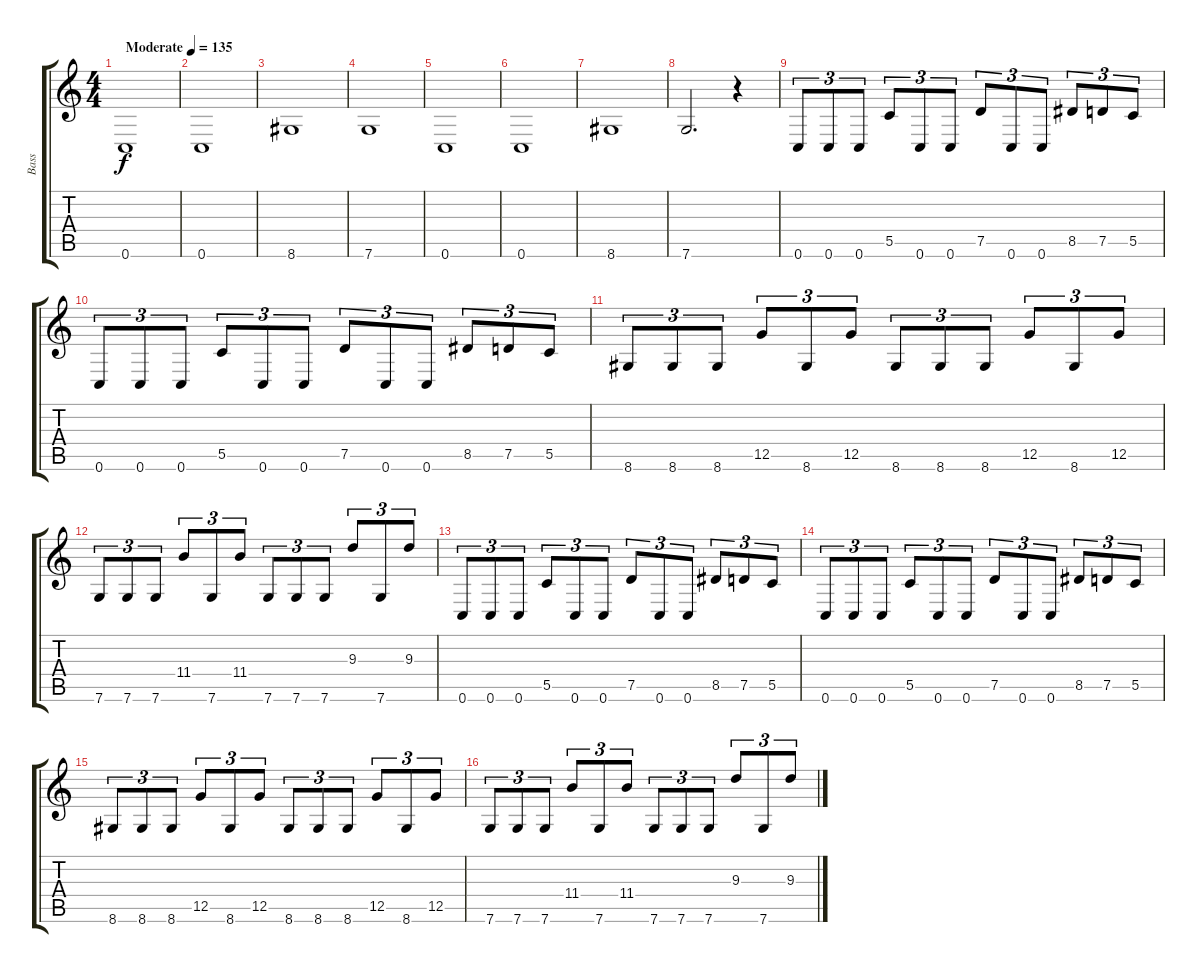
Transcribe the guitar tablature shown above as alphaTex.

\track ("Bass" "Bass") {instrument electricbasspick}
\staff {score tabs}
\tuning (D4 A3 F3 C3 G2 C2) {hide}
\ts (4 4)
\tempo (135 "Moderate")
\clef g2
\ks c
0.6.1{dy f instrument electricbasspick} |
0.6.1 |
8.6.1 |
7.6.1 |
0.6.1 |
0.6.1 |
8.6.1 |
7.6.2{d} r.4 |
0.6.8{tu (3 2)} 0.6.8{tu (3 2)} 0.6.8{tu (3 2)} 5.5.8{tu (3 2)} 0.6.8{tu (3 2)} 0.6.8{tu (3 2)} 7.5.8{tu (3 2)} 0.6.8{tu (3 2)} 0.6.8{tu (3 2)} 8.5.8{tu (3 2)} 7.5.8{tu (3 2)} 5.5.8{tu (3 2)} |
0.6.8{tu (3 2)} 0.6.8{tu (3 2)} 0.6.8{tu (3 2)} 5.5.8{tu (3 2)} 0.6.8{tu (3 2)} 0.6.8{tu (3 2)} 7.5.8{tu (3 2)} 0.6.8{tu (3 2)} 0.6.8{tu (3 2)} 8.5.8{tu (3 2)} 7.5.8{tu (3 2)} 5.5.8{tu (3 2)} |
8.6.8{tu (3 2)} 8.6.8{tu (3 2)} 8.6.8{tu (3 2)} 12.5.8{tu (3 2)} 8.6.8{tu (3 2)} 12.5.8{tu (3 2)} 8.6.8{tu (3 2)} 8.6.8{tu (3 2)} 8.6.8{tu (3 2)} 12.5.8{tu (3 2)} 8.6.8{tu (3 2)} 12.5.8{tu (3 2)} |
7.6.8{tu (3 2)} 7.6.8{tu (3 2)} 7.6.8{tu (3 2)} 11.4.8{tu (3 2)} 7.6.8{tu (3 2)} 11.4.8{tu (3 2)} 7.6.8{tu (3 2)} 7.6.8{tu (3 2)} 7.6.8{tu (3 2)} 9.3.8{tu (3 2)} 7.6.8{tu (3 2)} 9.3.8{tu (3 2)} |
0.6.8{tu (3 2)} 0.6.8{tu (3 2)} 0.6.8{tu (3 2)} 5.5.8{tu (3 2)} 0.6.8{tu (3 2)} 0.6.8{tu (3 2)} 7.5.8{tu (3 2)} 0.6.8{tu (3 2)} 0.6.8{tu (3 2)} 8.5.8{tu (3 2)} 7.5.8{tu (3 2)} 5.5.8{tu (3 2)} |
0.6.8{tu (3 2)} 0.6.8{tu (3 2)} 0.6.8{tu (3 2)} 5.5.8{tu (3 2)} 0.6.8{tu (3 2)} 0.6.8{tu (3 2)} 7.5.8{tu (3 2)} 0.6.8{tu (3 2)} 0.6.8{tu (3 2)} 8.5.8{tu (3 2)} 7.5.8{tu (3 2)} 5.5.8{tu (3 2)} |
8.6.8{tu (3 2)} 8.6.8{tu (3 2)} 8.6.8{tu (3 2)} 12.5.8{tu (3 2)} 8.6.8{tu (3 2)} 12.5.8{tu (3 2)} 8.6.8{tu (3 2)} 8.6.8{tu (3 2)} 8.6.8{tu (3 2)} 12.5.8{tu (3 2)} 8.6.8{tu (3 2)} 12.5.8{tu (3 2)} |
7.6.8{tu (3 2)} 7.6.8{tu (3 2)} 7.6.8{tu (3 2)} 11.4.8{tu (3 2)} 7.6.8{tu (3 2)} 11.4.8{tu (3 2)} 7.6.8{tu (3 2)} 7.6.8{tu (3 2)} 7.6.8{tu (3 2)} 9.3.8{tu (3 2)} 7.6.8{tu (3 2)} 9.3.8{tu (3 2)}
